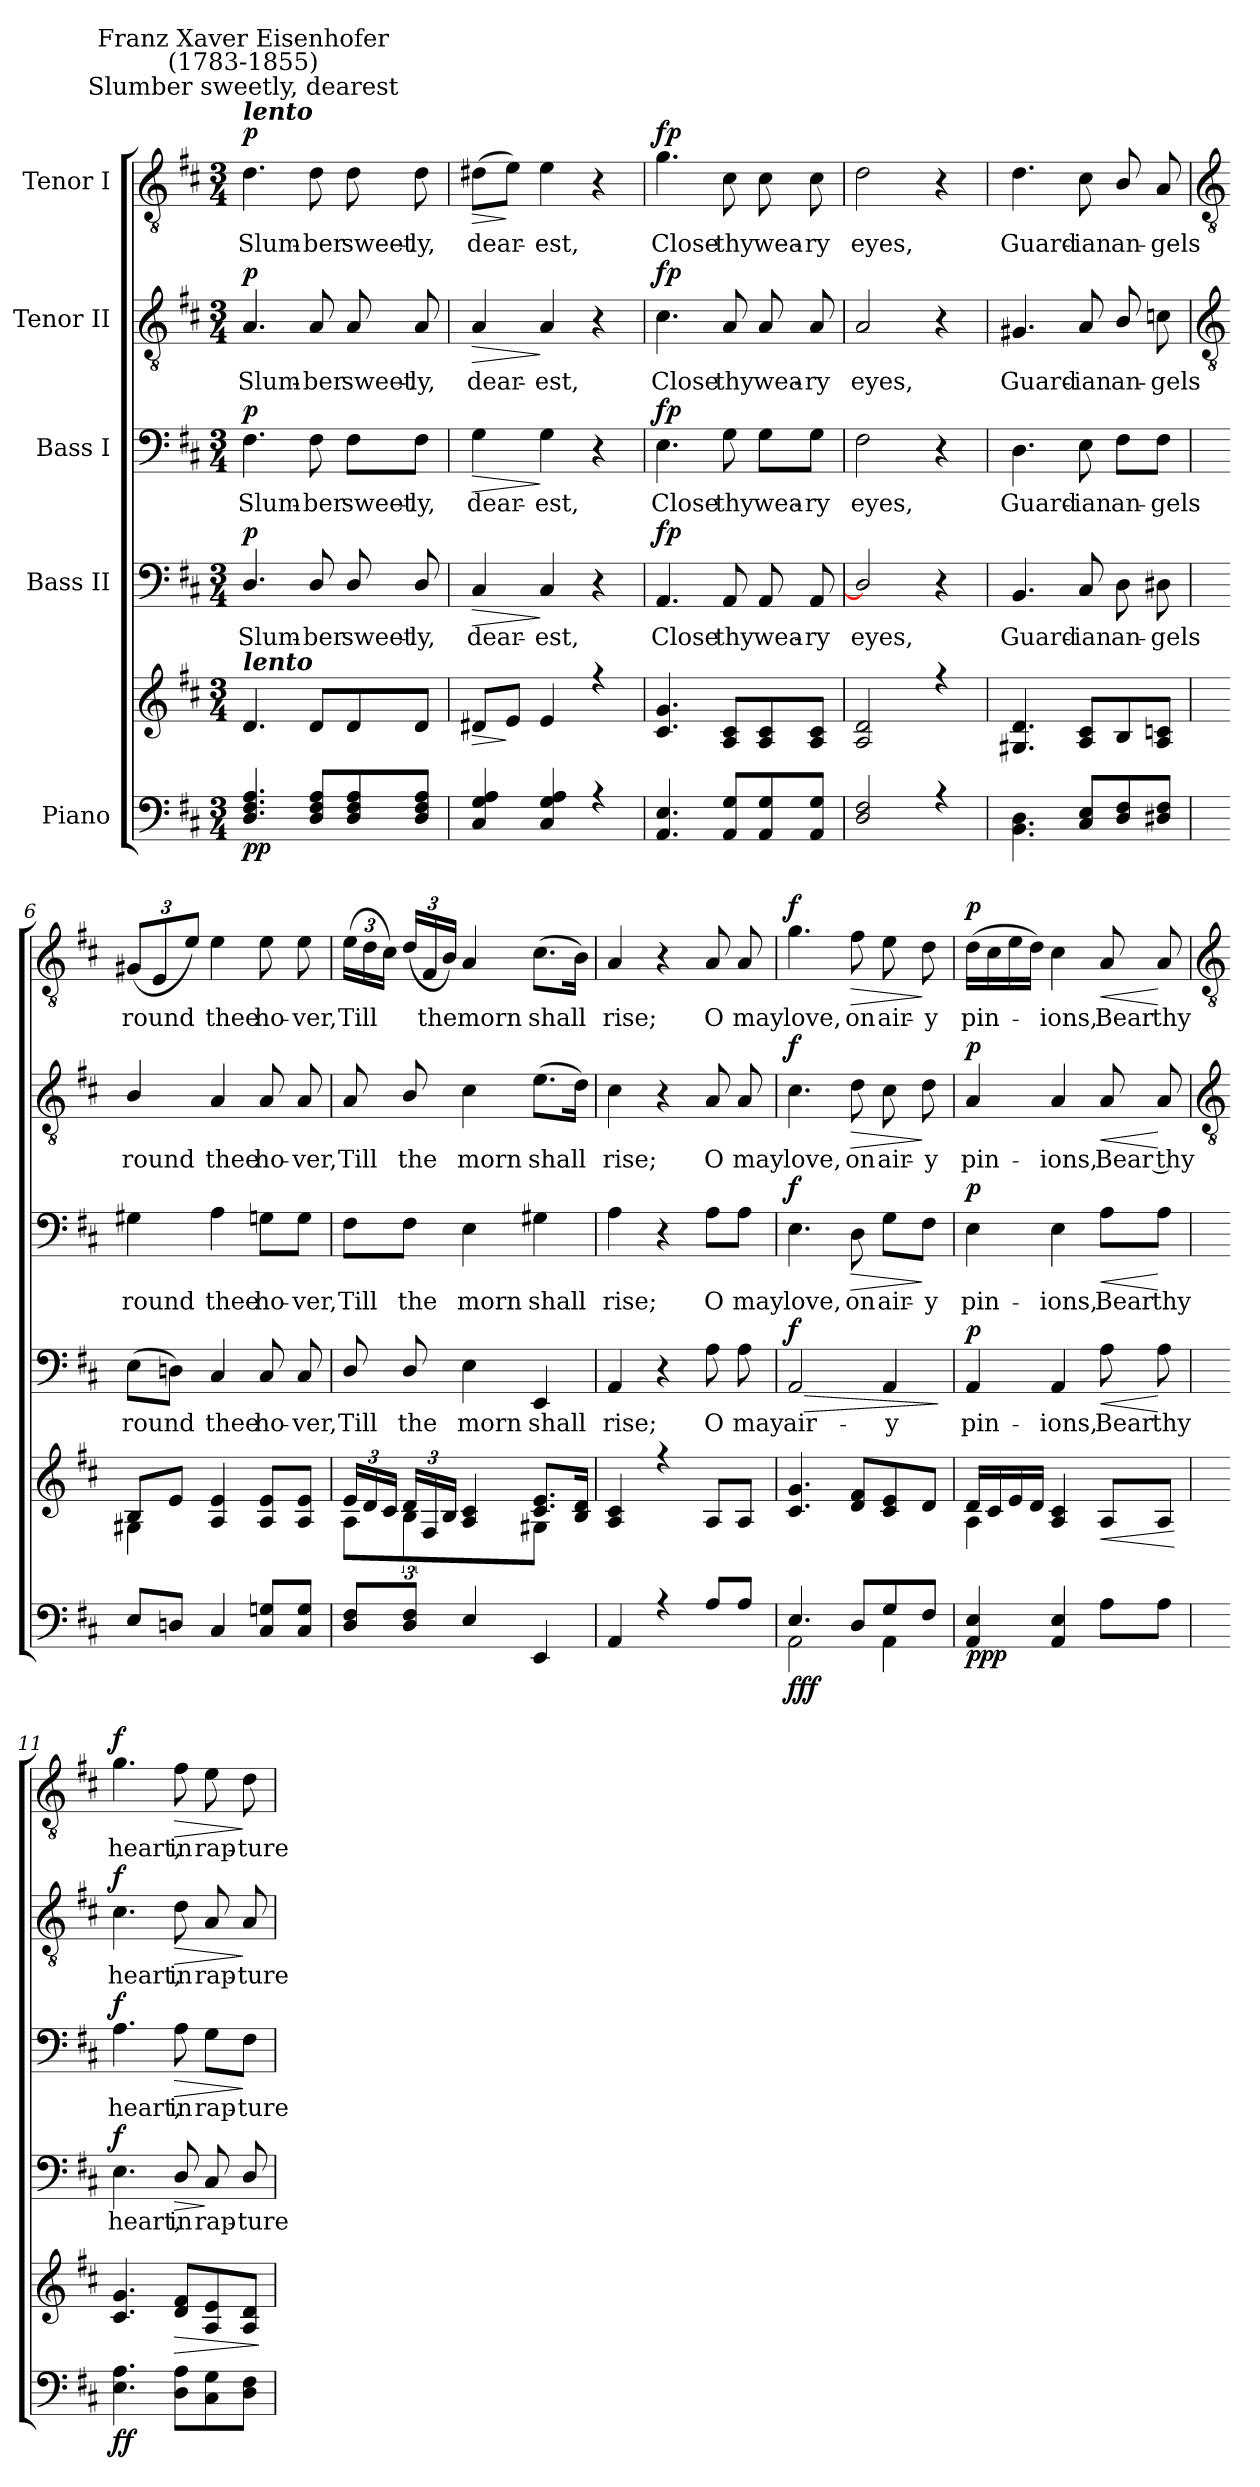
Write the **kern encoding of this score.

**kern	**kern	**dynam	**kern	**text	**dynam	**kern	**text	**dynam	**kern	**text	**dynam	**kern	**text	**dynam
*part5	*part5	*part5	*part4	*part4	*part4	*part3	*part3	*part3	*part2	*part2	*part2	*part1	*part1	*part1
*staff6	*staff5	*staff5/6	*staff4	*staff4	*staff4	*staff3	*staff3	*staff3	*staff2	*staff2	*staff2	*staff1	*staff1	*staff1
*I"Piano	*	*	*I"Bass II	*	*	*I"Bass I	*	*	*I"Tenor II	*	*	*I"Tenor I	*	*
*clefF4	*clefG2	*	*clefF4	*	*	*clefF4	*	*	*clefGv2	*	*	*clefGv2	*	*
*k[f#c#]	*k[f#c#]	*	*k[f#c#]	*	*	*k[f#c#]	*	*	*k[f#c#]	*	*	*k[f#c#]	*	*
*D:	*D:	*	*D:	*	*	*D:	*	*	*D:	*	*	*D:	*	*
*M3/4	*M3/4	*	*M3/4	*	*	*M3/4	*	*	*M3/4	*	*	*M3/4	*	*
*MM60	*MM60	*	*MM60	*	*	*MM60	*	*	*MM60	*	*	*MM60	*	*
=1	=1	=1	=1	=1	=1	=1	=1	=1	=1	=1	=1	=1	=1	=1
*^	*^	*	*	*	*	*	*	*	*	*	*	*	*	*
!	!	!	!	!	!	!	!	!	!	!	!	!	!	!LO:TX:a:Bi:t=lento	!	!
!	!	!	!	!	!	!	!	!	!	!	!	!	!	!LO:TX:a:cj:t=Slumber sweetly, dearest	!	!
!	!	!	!	!	!	!	!	!	!	!	!	!	!	!LO:TX:a:cj:t=Franz Xaver Eisenhofer\n(1783-1855)	!	!
!	!	!LO:TX:a:Bi:t=lento	!	!	!	!	!	!	!	!	!	!	!	!	!	!
!	!LO:N:vis=1	!	!LO:N:vis=1	!LO:DY:b=2	!	!LO:LY:b	!	!	!LO:LY:b	!	!	!LO:LY:b	!	!	!LO:LY:b	!
!	!	!	!	!LO:DY:n=1:b	!	!	!LO:DY:b	!	!	!LO:DY:b	!	!	!LO:DY:b	!	!	!LO:DY:b
4.D 4.F# 4.A	2.ryy	4.d	2.ryy	p p	4.D/	Slum-	p	4.F#	Slum-	p	4.A	Slum-	p	4.d	Slum-	p
!	!	!	!	!	!	!LO:LY:b	!	!	!LO:LY:b	!	!	!LO:LY:b	!	!	!LO:LY:b	!
8D 8F# 8AL	.	8dL	.	.	8D/	-ber	.	8F#	-ber	.	8A	-ber	.	8d	-ber	.
!	!	!	!	!	!	!LO:LY:b	!	!	!LO:LY:b	!	!	!LO:LY:b	!	!	!LO:LY:b	!
8D 8F# 8A	.	8d	.	.	8D/	sweet-	.	8F#\L	sweet-	.	8A	sweet-	.	8d	sweet-	.
!	!	!	!	!	!	!LO:LY:b	!	!	!LO:LY:b	!	!	!LO:LY:b	!	!	!LO:LY:b	!
8D 8F# 8AJ	.	8dJ	.	.	8D/	-ly,	.	8F#\J	-ly,	.	8A	-ly,	.	8d	-ly,	.
=2	=2	=2	=2	=2	=2	=2	=2	=2	=2	=2	=2	=2	=2	=2	=2	=2
!	!LO:N:vis=1	!	!LO:N:vis=1	!LO:HP:b	!	!LO:LY:b	!LO:HP:b	!	!LO:LY:b	!LO:HP:b	!	!LO:LY:b	!LO:HP:b	!	!LO:LY:b	!LO:HP:b
4C# 4G 4A	2.ryy	8d#XL	2.ryy	>	4C#	dear-	>	4G	dear-	>	4A	dear-	>	(>8d#XL	dear-	>
.	.	8eJ	.	]	.	.	.	.	.	.	.	.	.	8eJ)	.	]
!	!	!	!	!	!	!LO:LY:b	!	!	!LO:LY:b	!	!	!LO:LY:b	!	!	!LO:LY:b	!
4C# 4G 4A	.	4e	.	.	4C#	-est,	]	4G	-est,	]	4A	-est,	]	4e	est,	.
4r	.	4r	.	.	4r	.	.	4r	.	.	4r	.	.	4r	.	.
=3	=3	=3	=3	=3	=3	=3	=3	=3	=3	=3	=3	=3	=3	=3	=3	=3
!	!LO:N:vis=1	!	!LO:N:vis=1	!LO:DY:b=2	!	!LO:LY:b	!	!	!LO:LY:b	!	!	!LO:LY:b	!	!	!LO:LY:b	!
!	!	!	!	!LO:DY:n=1:b	!	!	!LO:DY:b	!	!	!LO:DY:b	!	!	!LO:DY:b	!	!	!LO:DY:b
4.AA 4.E	2.ryy	4.c# 4.g	2.ryy	fp fp	4.AA	Close	fp	4.E	Close	fp	4.c#	Close	fp	4.g	Close	fp
!	!	!	!	!	!	!LO:LY:b	!	!	!LO:LY:b	!	!	!LO:LY:b	!	!	!LO:LY:b	!
8AA 8GL	.	8A 8c#L	.	.	8AA	thy	.	8G	thy	.	8A	thy	.	8c#	thy	.
!	!	!	!	!	!	!LO:LY:b	!	!	!LO:LY:b	!	!	!LO:LY:b	!	!	!LO:LY:b	!
8AA 8G	.	8A 8c#	.	.	8AA	wea-	.	8G\L	wea-	.	8A	wea-	.	8c#	wea-	.
!	!	!	!	!	!	!LO:LY:b	!	!	!LO:LY:b	!	!	!LO:LY:b	!	!	!LO:LY:b	!
8AA 8GJ	.	8A 8c#J	.	.	8AA	-ry	.	8G\J	-ry	.	8A	-ry	.	8c#	-ry	.
=4	=4	=4	=4	=4	=4	=4	=4	=4	=4	=4	=4	=4	=4	=4	=4	=4
!	!LO:N:vis=1	!	!LO:N:vis=1	!	!	!LO:LY:b	!	!	!LO:LY:b	!	!	!LO:LY:b	!	!	!LO:LY:b	!
2D 2F#	2.ryy	2A 2d	2.ryy	.	2D/]	eyes,	.	2F#	eyes,	.	2A	eyes,	.	2d	eyes,	.
4r	.	4r	.	.	4r	.	.	4r	.	.	4r	.	.	4r	.	.
=5	=5	=5	=5	=5	=5	=5	=5	=5	=5	=5	=5	=5	=5	=5	=5	=5
!	!LO:N:vis=1	!	!	!	!	!LO:LY:b	!	!	!LO:LY:b	!	!	!LO:LY:b	!	!	!LO:LY:b	!
4.BB\ 4.D\	2.ryy	4.G#X 4.d	2ryy	.	4.BB	Guard-	.	4.D	Guard-	.	4.G#X	Guard-	.	4.d	Guard-	.
!	!	!	!	!	!	!LO:LY:b	!	!	!LO:LY:b	!	!	!LO:LY:b	!	!	!LO:LY:b	!
8C# 8EL	.	8A 8c#L	.	.	8C#	-ian	.	8E	-ian	.	8A	-ian	.	8c#	-ian	.
!	!	!	!	!	!	!LO:LY:b	!	!	!LO:LY:b	!	!	!LO:LY:b	!	!	!LO:LY:b	!
8D 8F#	.	8B	4ryy	.	8D\	an-	.	8F#\L	an-	.	8B/	an-	.	8B/	an-	.
!	!	!	!	!	!	!LO:LY:b	!	!	!LO:LY:b	!	!	!LO:LY:b	!	!	!LO:LY:b	!
8D#X 8F#J	.	8A 8cnJ	.	.	8D#X\	-gels	.	8F#\J	-gels	.	8cn	-gels	.	8A	-gels	.
!!LO:LB:g=z
=6	=6	=6	=6	=6	=6	=6	=6	=6	=6	=6	=6	=6	=6	=6	=6	=6
*	*	*	*	*	*	*	*	*	*	*	*clefGv2	*	*	*clefGv2	*	*
!	!LO:N:vis=1	!	!	!	!	!LO:LY:b	!	!	!LO:LY:b	!	!	!LO:LY:b	!	!	!LO:LY:b	!
8EL	2.ryy	8BL	4G#X\	.	(>8EL	round	.	4G#X	round	.	4B/	round	.	(<12G#XL	round	.
.	.	.	.	.	.	.	.	.	.	.	.	.	.	12E	.	.
8DnJ	.	8eJ	.	.	8DnJ)	.	.	.	.	.	.	.	.	.	.	.
.	.	.	.	.	.	.	.	.	.	.	.	.	.	12eJ)	.	.
!	!	!	!	!	!	!LO:LY:b	!	!	!LO:LY:b	!	!	!LO:LY:b	!	!	!LO:LY:b	!
4C#	.	4A 4e	4ryy	.	4C#	thee	.	4A	thee	.	4A	thee	.	4e	thee	.
!	!	!	!	!	!	!LO:LY:b	!	!	!LO:LY:b	!	!	!LO:LY:b	!	!	!LO:LY:b	!
8C# 8GnL	.	8A 8eL	4ryy	.	8C#	ho-	.	8Gn\L	ho-	.	8A	ho-	.	8e	ho-	.
!	!	!	!	!	!	!LO:LY:b	!	!	!LO:LY:b	!	!	!LO:LY:b	!	!	!LO:LY:b	!
8C# 8GJ	.	8A 8eJ	.	.	8C#	-ver,	.	8G\J	-ver,	.	8A	-ver,	.	8e	-ver,	.
=7	=7	=7	=7	=7	=7	=7	=7	=7	=7	=7	=7	=7	=7	=7	=7	=7
!	!LO:N:vis=1	!	!	!	!	!LO:LY:b	!	!	!LO:LY:b	!	!	!LO:LY:b	!	!	!LO:LY:b	!
8D 8F#L	2.ryy	24eLL	8A\L	.	8D/	Till	.	8F#\L	Till	.	8A	Till	.	(>24eLL	Till	.
.	.	24d	.	.	.	.	.	.	.	.	.	.	.	24d	.	.
.	.	24c#JJ	.	.	.	.	.	.	.	.	.	.	.	24c#JJ)	.	.
!	!	!	!	!	!	!LO:LY:b	!	!	!LO:LY:b	!	!	!LO:LY:b	!	!	!	!
8D 8F#J	.	24dLL	6B\J	.	8D/	the	.	8F#\J	the	.	8B/	the	.	(<24dLL	.	.
!	!	!	!	!	!	!	!	!	!	!	!	!	!	!	!LO:LY:b	!
.	.	24F#	.	.	.	.	.	.	.	.	.	.	.	24F#	the	.
.	.	24BJJ	.	.	.	.	.	.	.	.	.	.	.	24BJJ)	.	.
!	!	!	!	!	!	!LO:LY:b	!	!	!LO:LY:b	!	!	!LO:LY:b	!	!	!LO:LY:b	!
4E	.	4A 4c#	.	.	4E	morn	.	4E	morn	.	4c#	morn	.	4A	morn	.
.	.	.	6ryy	.	.	.	.	.	.	.	.	.	.	.	.	.
.	.	.	24ryy	.	.	.	.	.	.	.	.	.	.	.	.	.
!	!	!	!	!	!	!LO:LY:b	!	!	!LO:LY:b	!	!	!LO:LY:b	!	!	!LO:LY:b	!
4EE	.	8.c# 8.eL	4G#X\	.	4EE	shall	.	4G#X	shall	.	(>8.eL	shall	.	(>8.c#L	shall	.
.	.	16B 16dJ	.	.	.	.	.	.	.	.	16dJ)	.	.	16BJ)	.	.
=8	=8	=8	=8	=8	=8	=8	=8	=8	=8	=8	=8	=8	=8	=8	=8	=8
!	!LO:N:vis=1	!	!LO:N:vis=1	!	!	!LO:LY:b	!	!	!LO:LY:b	!	!	!LO:LY:b	!	!	!LO:LY:b	!
4AA	2.ryy	4A 4c#	2.ryy	.	4AA	rise;	.	4A	rise;	.	4c#	rise;	.	4A	rise;	.
4r	.	4r	.	.	4r	.	.	4r	.	.	4r	.	.	4r	.	.
!	!	!	!	!	!	!LO:LY:b	!	!	!LO:LY:b	!	!	!LO:LY:b	!	!	!LO:LY:b	!
8AL	.	8AL	.	.	8A	O	.	8A\L	O	.	8A	O	.	8A	O	.
!	!	!	!	!	!	!LO:LY:b	!	!	!LO:LY:b	!	!	!LO:LY:b	!	!	!LO:LY:b	!
8AJ	.	8AJ	.	.	8A	may	.	8A\J	may	.	8A	may	.	8A	may	.
=9	=9	=9	=9	=9	=9	=9	=9	=9	=9	=9	=9	=9	=9	=9	=9	=9
!	!	!	!	!LO:DY:b=2	!	!LO:LY:b	!LO:HP:b	!	!LO:LY:b	!	!	!LO:LY:b	!	!	!LO:LY:b	!
!	!	!	!	!LO:DY:n=1:b=2	!	!	!	!	!	!	!	!	!	!	!	!
!	!	!	!	!LO:DY:n=2:b	!	!	!LO:DY:n=1:b	!	!	!LO:DY:b	!	!	!LO:DY:b	!	!	!LO:DY:b
4.E/	2AA\	4.c# 4.g	4.ryy	f f f	2AA	air-	> f	4.E	love,	f	4.c#	love,	f	4.g	love,	f
!	!	!	!	!	!	!	!	!	!LO:LY:b	!LO:HP:b	!	!LO:LY:b	!LO:HP:b	!	!LO:LY:b	!LO:HP:b
8D/L	.	8d 8f#L	8ryy	.	.	.	.	8D	on	>	8d	on	>	8f#	on	>
!	!	!	!	!	!	!LO:LY:b	!	!	!LO:LY:b	!	!	!LO:LY:b	!	!	!LO:LY:b	!
8G/	4AA\	8c# 8e	4ryy	.	4AA	-y	.	8G\L	air-	.	8c#	air-	.	8e	air-	.
!	!	!	!	!	!	!	!	!	!LO:LY:b	!	!	!LO:LY:b	!	!	!LO:LY:b	!
8F#/J	.	8dJ	.	.	.	.	.	8F#\J	-y	]	8d	-y	]	8d	-y	]
*v	*v	*	*	*	*	*	*	*	*	*	*	*	*	*	*	*
*	*v	*v	*	*	*	*	*	*	*	*	*	*	*	*	*
.	.	.	.	.	]	.	.	.	.	.	.	.	.	.
=10	=10	=10	=10	=10	=10	=10	=10	=10	=10	=10	=10	=10	=10	=10
*^	*^	*	*	*	*	*	*	*	*	*	*	*	*	*
!	!	!	!	!LO:DY:b=2	!	!LO:LY:b	!	!	!LO:LY:b	!	!	!LO:LY:b	!	!	!LO:LY:b	!
!	!	!	!	!LO:DY:n=1:b	!	!	!	!	!	!	!	!	!	!	!	!
!	!	!	!	!LO:DY:n=2:b	!	!	!LO:DY:b	!	!	!LO:DY:b	!	!	!LO:DY:b	!	!	!LO:DY:b
4AA 4E	2ryy	16dLL	4A\	p p p	4AA	pin-	p	4E	pin-	p	4A	pin-	p	(>16dLL	pin-	p
.	.	16c#	.	.	.	.	.	.	.	.	.	.	.	16c#	.	.
.	.	16e	.	.	.	.	.	.	.	.	.	.	.	16e	.	.
.	.	16dJJ	.	.	.	.	.	.	.	.	.	.	.	16dJJ)	.	.
!	!	!	!	!	!	!LO:LY:b	!	!	!LO:LY:b	!	!	!LO:LY:b	!	!	!LO:LY:b	!
4AA 4E	.	4A 4c#	4ryy	.	4AA	-ions,	.	4E	-ions,	.	4A	-ions,	.	4c#	ions,	.
!	!	!	!	!LO:HP:b	!	!LO:LY:b	!LO:HP:b	!	!LO:LY:b	!LO:HP:b	!	!	!	!	!	!
!	!	!	!	!	!	!	!	!	!	!LO:HP:n=1:b	!	!LO:LY:b	!LO:HP:b	!	!LO:LY:b	!LO:HP:b
8A\L	4ryy	8AL	4ryy	<	8A	Bear	<	8A\L	Bear	< <	8A	Bear thy	<	8A	Bear	<
!	!	!	!	!	!	!LO:LY:b	!	!	!LO:LY:b	!	!	!	!	!	!LO:LY:b	!
8A\J	.	8AJ	.	.	8A	thy	[	8A\J	thy	[	8A	.	[	8A	thy	[
*v	*v	*	*	*	*	*	*	*	*	*	*	*	*	*	*	*
*	*v	*v	*	*	*	*	*	*	*	*	*	*	*	*	*
.	.	[	.	.	.	.	.	[	.	.	.	.	.	.
!!LO:LB:g=z
=11	=11	=11	=11	=11	=11	=11	=11	=11	=11	=11	=11	=11	=11	=11
*	*	*	*	*	*	*	*	*	*clefGv2	*	*	*clefGv2	*	*
*	*^	*	*	*	*	*	*	*	*	*	*	*	*	*
!	!	!	!LO:DY:b=2	!	!LO:LY:b	!	!	!LO:LY:b	!	!	!LO:LY:b	!	!	!LO:LY:b	!
!	!	!	!LO:DY:n=1:b	!	!	!LO:DY:b	!	!	!LO:DY:b	!	!	!LO:DY:b	!	!	!LO:DY:b
4.E\ 4.A\	4.c# 4.g	2ryy	f f	4.E	heart,	f	4.A	heart,	f	4.c#	heart,	f	4.g	heart,	f
!	!	!	!LO:HP:b	!	!LO:LY:b	!LO:HP:b	!	!LO:LY:b	!LO:HP:b	!	!LO:LY:b	!LO:HP:b	!	!LO:LY:b	!LO:HP:b
8D\ 8A\L	8d 8f#L	.	>	8D/	in	>	8A	in	>	8d	in	>	8f#	in	>
!	!	!	!	!	!LO:LY:b	!	!	!LO:LY:b	!	!	!LO:LY:b	!	!	!LO:LY:b	!
8C#\ 8G\	8A 8e	4ryy	.	8C#	rap-	]	8G\L	rap-	.	8A	rap-	.	8e	rap-	.
!	!	!	!	!	!LO:LY:b	!	!	!LO:LY:b	!	!	!LO:LY:b	!	!	!LO:LY:b	!
8D\ 8F#\J	8A 8dJ	.	.	8D/	-ture	.	8F#\J	-ture	]	8A	-ture	]	8d	-ture	]
*	*v	*v	*	*	*	*	*	*	*	*	*	*	*	*	*
.	.	]	.	.	.	.	.	.	.	.	.	.	.	.
=	=	=	=	=	=	=	=	=	=	=	=	=	=	=
*-	*-	*-	*-	*-	*-	*-	*-	*-	*-	*-	*-	*-	*-	*-
